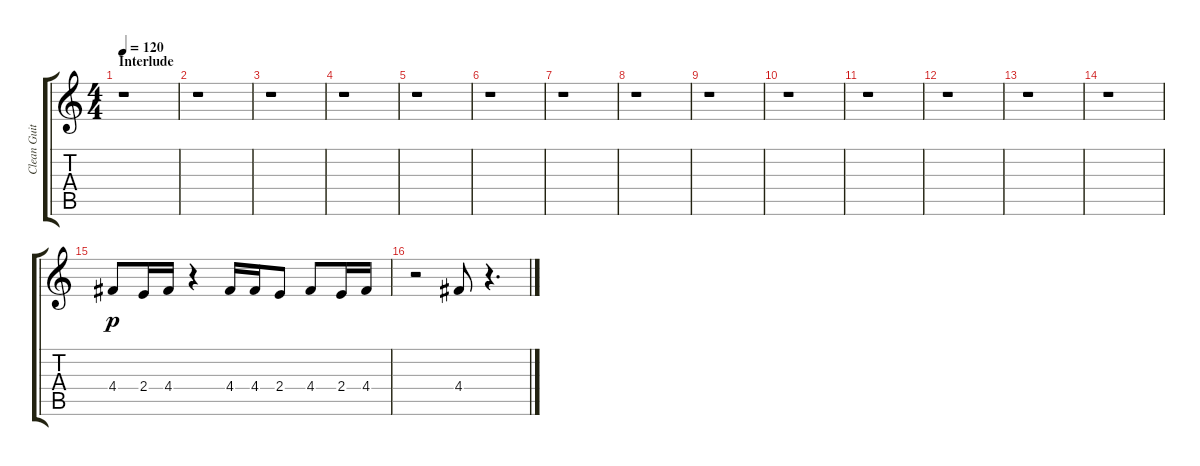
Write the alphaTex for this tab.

\track ("Clean Guitar" "Clean Guit") {instrument banjo}
\staff {score tabs}
\tuning (E4 B3 G3 D3 A2 E2) {hide}
\displaytranspose 12
\ts (4 4)
\section ("" "Interlude")
\tempo 120
\clef g2
\ks c
r.1{dy p} |
r.1 |
r.1 |
r.1 |
r.1 |
r.1 |
r.1 |
r.1 |
r.1 |
r.1 |
r.1 |
r.1 |
r.1 |
r.1 |
4.4.8 2.4.16 4.4.16 r.4 4.4.16 4.4.16 2.4.8 4.4.8 2.4.16 4.4.16 |
r.2 4.4.8 r.4{d}
